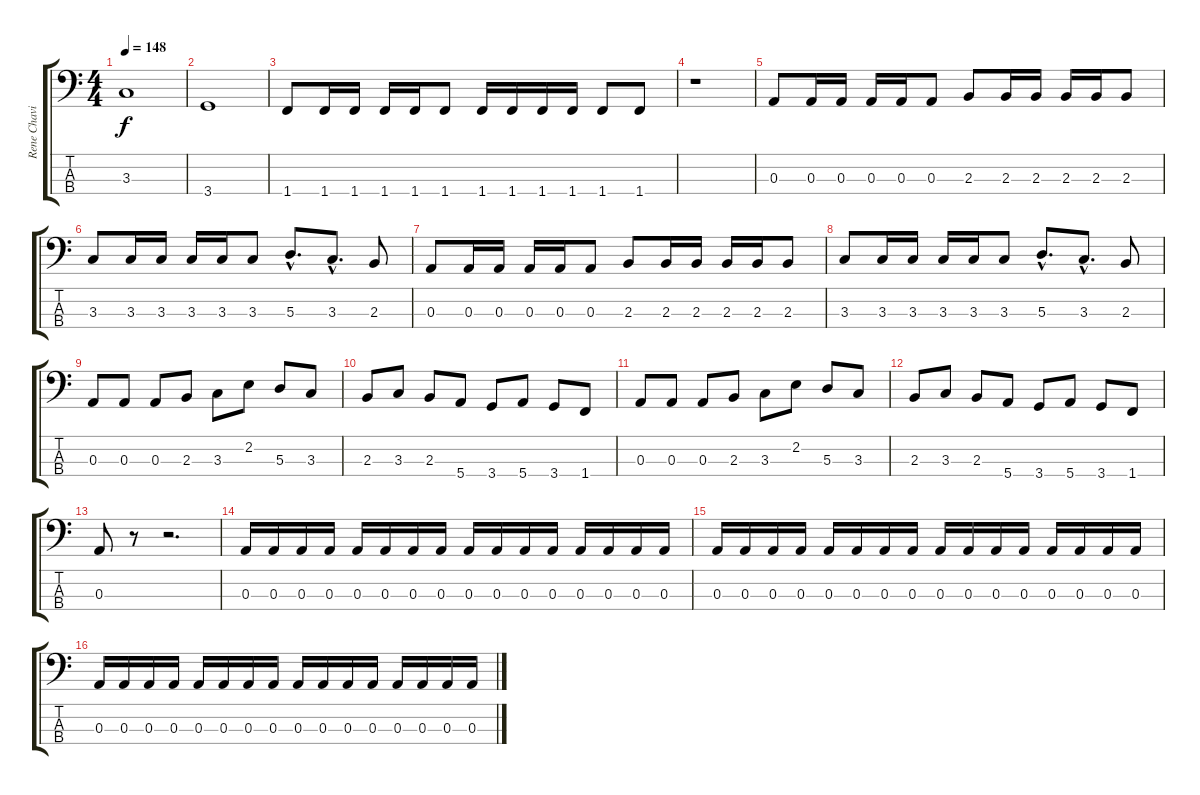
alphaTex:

\track ("Rene Chavin" "Rene Chavi") {instrument electricbassfinger}
\staff {score tabs}
\tuning (G2 D2 A1 E1) {hide}
\ts (4 4)
\tempo 148
\clef f4
\ks c
3.3.1{dy f} |
3.4.1 |
1.4.8 1.4.16 1.4.16 1.4.16 1.4.16 1.4.8 1.4.16 1.4.16 1.4.16 1.4.16 1.4.8 1.4.8 |
r.1 |
0.3.8 0.3.16 0.3.16 0.3.16 0.3.16 0.3.8 2.3.8 2.3.16 2.3.16 2.3.16 2.3.16 2.3.8 |
3.3.8 3.3.16 3.3.16 3.3.16 3.3.16 3.3.8 5.3{hac}.8{d} 3.3{hac}.8{d} 2.3.8 |
0.3.8 0.3.16 0.3.16 0.3.16 0.3.16 0.3.8 2.3.8 2.3.16 2.3.16 2.3.16 2.3.16 2.3.8 |
3.3.8 3.3.16 3.3.16 3.3.16 3.3.16 3.3.8 5.3{hac}.8{d} 3.3{hac}.8{d} 2.3.8 |
0.3.8 0.3.8 0.3.8 2.3.8 3.3.8 2.2.8 5.3.8 3.3.8 |
2.3.8 3.3.8 2.3.8 5.4.8 3.4.8 5.4.8 3.4.8 1.4.8 |
0.3.8 0.3.8 0.3.8 2.3.8 3.3.8 2.2.8 5.3.8 3.3.8 |
2.3.8 3.3.8 2.3.8 5.4.8 3.4.8 5.4.8 3.4.8 1.4.8 |
0.3.8 r.8 r.2{d} |
0.3.16 0.3.16 0.3.16 0.3.16 0.3.16 0.3.16 0.3.16 0.3.16 0.3.16 0.3.16 0.3.16 0.3.16 0.3.16 0.3.16 0.3.16 0.3.16 |
0.3.16 0.3.16 0.3.16 0.3.16 0.3.16 0.3.16 0.3.16 0.3.16 0.3.16 0.3.16 0.3.16 0.3.16 0.3.16 0.3.16 0.3.16 0.3.16 |
0.3.16 0.3.16 0.3.16 0.3.16 0.3.16 0.3.16 0.3.16 0.3.16 0.3.16 0.3.16 0.3.16 0.3.16 0.3.16 0.3.16 0.3.16 0.3.16
